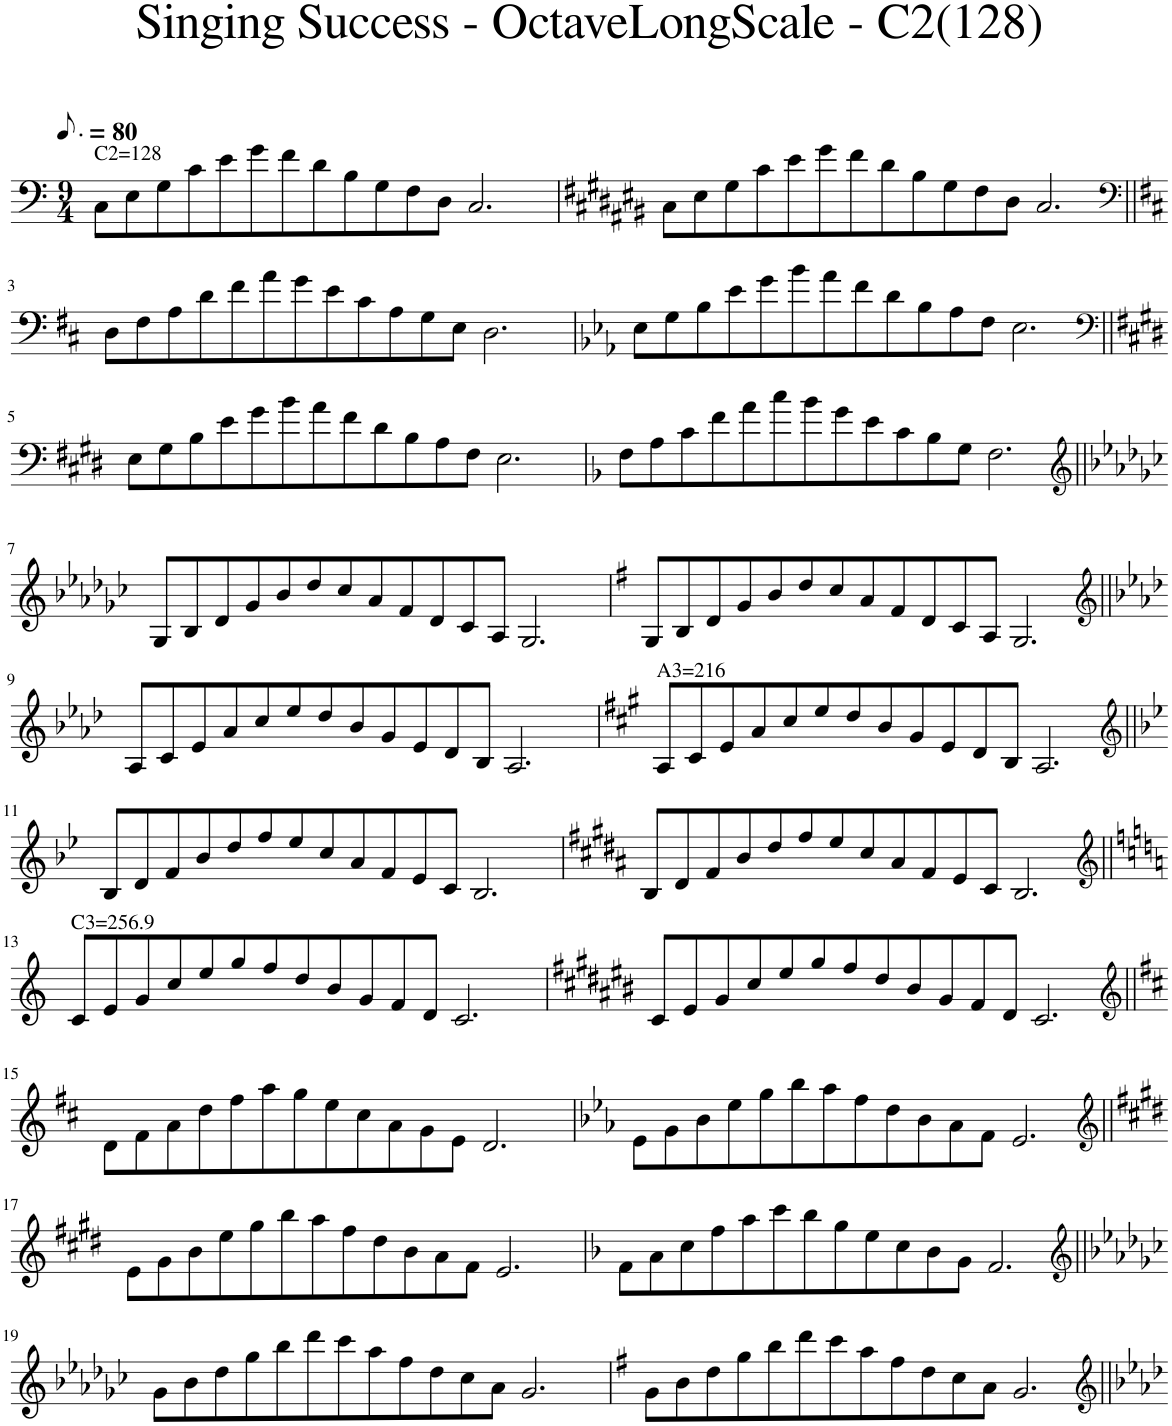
**kern
*part1
*staff1
*I"Piano
*I'Pno.
*clefF4
*k[]
*M9/4
*MM60
=1
!LO:TX:a:t=C2=128
8C\L
8E\
8G\
8c\
8e\
8g\
8f\
8d\
8B\
8G\
8F\
8D\J
2.C/
=2
*k[f#c#g#d#a#e#b#]
8C#\L
8E#\
8G#\
8c#\
8e#\
8g#\
8f#\
8d#\
8B#\
8G#\
8F#\
8D#\J
2.C#/
!!LO:LB:g=z
=3||
*clefF4
*k[f#c#]
8D\L
8F#\
8A\
8d\
8f#\
8a\
8g\
8e\
8c#\
8A\
8G\
8E\J
2.D\
=4
*k[b-e-a-]
8E-\L
8G\
8B-\
8e-\
8g\
8b-\
8a-\
8f\
8d\
8B-\
8A-\
8F\J
2.E-\
!!LO:LB:g=z
=5||
*clefF4
*k[f#c#g#d#]
8E\L
8G#\
8B\
8e\
8g#\
8b\
8a\
8f#\
8d#\
8B\
8A\
8F#\J
2.E\
=6
*k[b-]
8F\L
8A\
8c\
8f\
8a\
8cc\
8b-\
8g\
8e\
8c\
8B-\
8G\J
2.F\
!!LO:LB:g=z
=7||
*clefG2
*k[b-e-a-d-g-c-]
8G-/L
8B-/
8d-/
8g-/
8b-/
8dd-/
8cc-/
8a-/
8f/
8d-/
8c-/
8A-/J
2.G-/
=8
*k[f#]
8G/L
8B/
8d/
8g/
8b/
8dd/
8cc/
8a/
8f#/
8d/
8c/
8A/J
2.G/
!!LO:LB:g=z
=9||
*clefG2
*k[b-e-a-d-]
8A-/L
8c/
8e-/
8a-/
8cc/
8ee-/
8dd-/
8b-/
8g/
8e-/
8d-/
8B-/J
2.A-/
=10
*k[f#c#g#]
!LO:TX:a:t=A3=216
8A/L
8c#/
8e/
8a/
8cc#/
8ee/
8dd/
8b/
8g#/
8e/
8d/
8B/J
2.A/
!!LO:LB:g=z
=11||
*clefG2
*k[b-e-]
8B-/L
8d/
8f/
8b-/
8dd/
8ff/
8ee-/
8cc/
8a/
8f/
8e-/
8c/J
2.B-/
=12
*k[f#c#g#d#a#]
8B/L
8d#/
8f#/
8b/
8dd#/
8ff#/
8ee/
8cc#/
8a#/
8f#/
8e/
8c#/J
2.B/
!!LO:LB:g=z
=13||
*clefG2
*k[]
!LO:TX:a:t=C3=256.9
8c/L
8e/
8g/
8cc/
8ee/
8gg/
8ff/
8dd/
8b/
8g/
8f/
8d/J
2.c/
=14
*k[f#c#g#d#a#e#b#]
8c#/L
8e#/
8g#/
8cc#/
8ee#/
8gg#/
8ff#/
8dd#/
8b#/
8g#/
8f#/
8d#/J
2.c#/
!!LO:LB:g=z
=15||
*clefG2
*k[f#c#]
8d\L
8f#\
8a\
8dd\
8ff#\
8aa\
8gg\
8ee\
8cc#\
8a\
8g\
8e\J
2.d/
=16
*k[b-e-a-]
8e-\L
8g\
8b-\
8ee-\
8gg\
8bb-\
8aa-\
8ff\
8dd\
8b-\
8a-\
8f\J
2.e-/
!!LO:LB:g=z
=17||
*clefG2
*k[f#c#g#d#]
8e\L
8g#\
8b\
8ee\
8gg#\
8bb\
8aa\
8ff#\
8dd#\
8b\
8a\
8f#\J
2.e/
=18
*k[b-]
8f\L
8a\
8cc\
8ff\
8aa\
8ccc\
8bb-\
8gg\
8ee\
8cc\
8b-\
8g\J
2.f/
!!LO:LB:g=z
=19||
*clefG2
*k[b-e-a-d-g-c-]
8g-\L
8b-\
8dd-\
8gg-\
8bb-\
8ddd-\
8ccc-\
8aa-\
8ff\
8dd-\
8cc-\
8a-\J
2.g-/
=20
*k[f#]
8g\L
8b\
8dd\
8gg\
8bb\
8ddd\
8ccc\
8aa\
8ff#\
8dd\
8cc\
8a\J
2.g/
=||
*-
